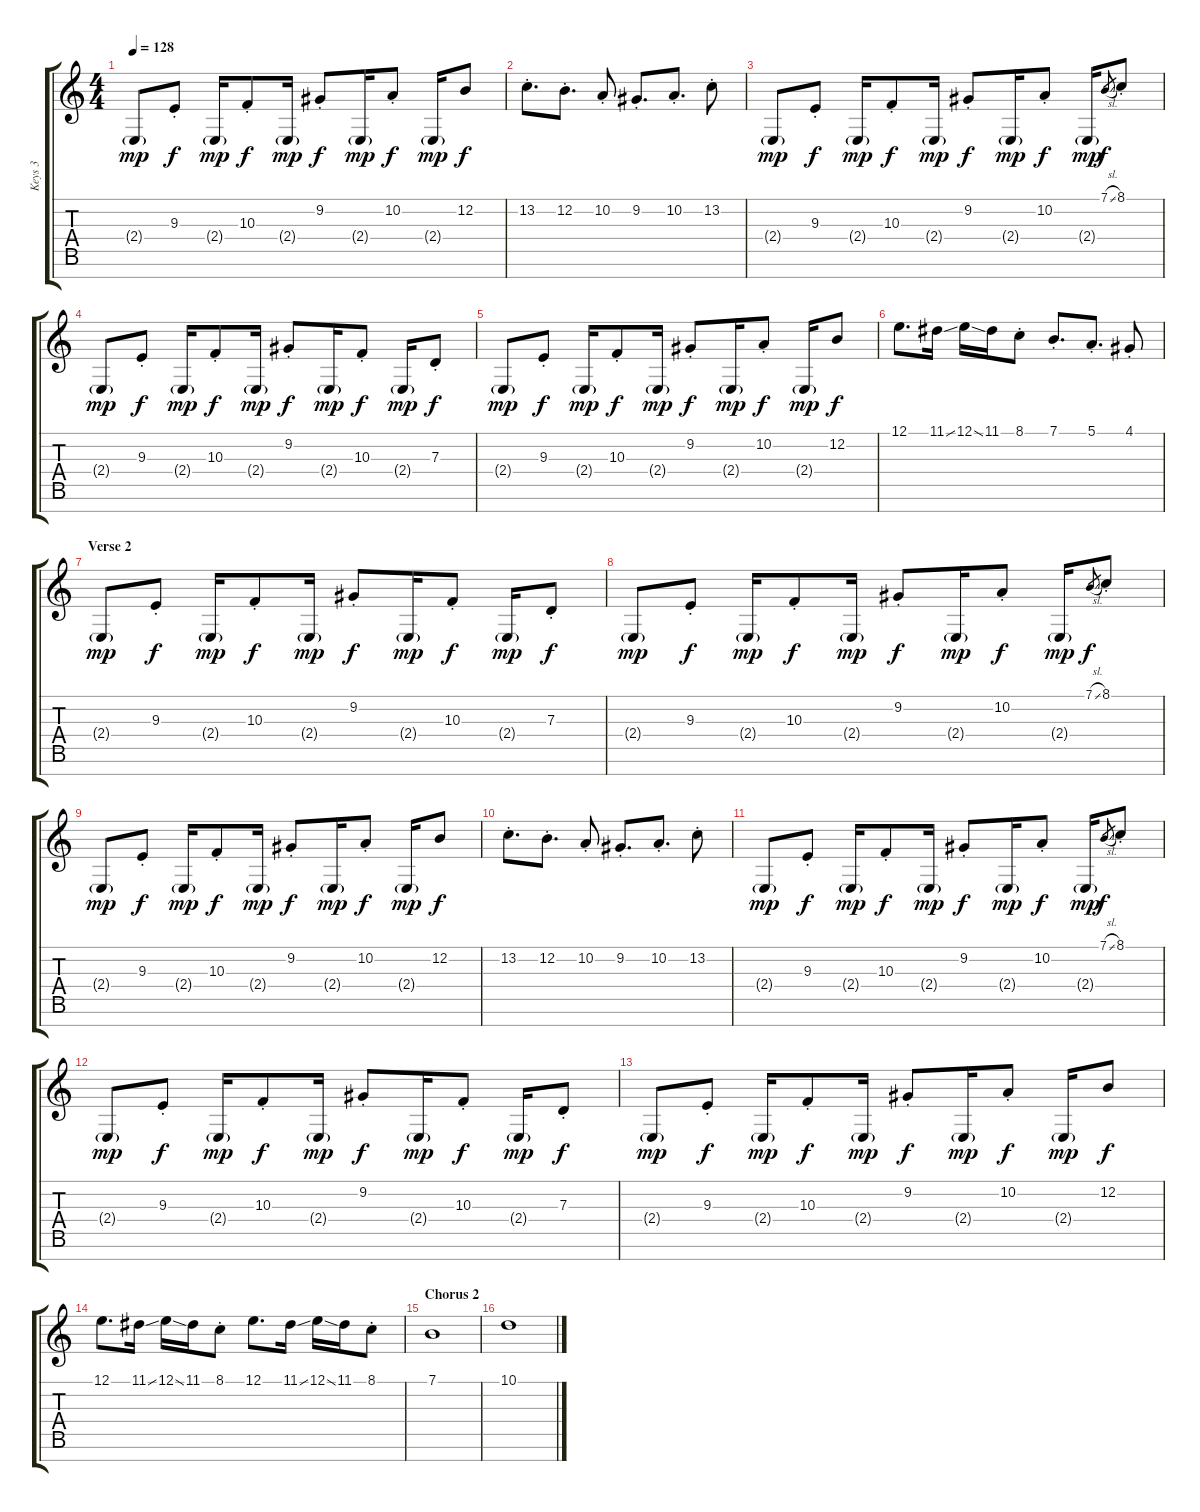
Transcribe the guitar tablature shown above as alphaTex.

\track ("Keys 3" "Keys 3") {instrument stringensemble2}
\staff {score tabs}
\tuning (E4 B3 G3 D3 A2 E2 B1) {hide}
\ts (4 4)
\tempo 128
\clef g2
\ks c
2.4{g}.8{dy mp} 9.3{st}.8{dy f} 2.4{g}.16{dy mp} 10.3{st}.8{dy f} 2.4{g}.16{dy mp} 9.2{st}.8{dy f} 2.4{g}.16{dy mp} 10.2{st}.8{dy f} 2.4{g}.16{dy mp} 12.2.8{dy f} |
13.2{st}.8{d} 12.2{st}.8{d} 10.2{st}.8 9.2{st}.8{d} 10.2{st}.8{d} 13.2{st}.8 |
2.4{g}.8{dy mp} 9.3{st}.8{dy f} 2.4{g}.16{dy mp} 10.3{st}.8{dy f} 2.4{g}.16{dy mp} 9.2{st}.8{dy f} 2.4{g}.16{dy mp} 10.2{st}.8{dy f} 2.4{g}.16{dy mp} 7.1{sl}.8{gr dy f} 8.1{st}.8 |
2.4{g}.8{dy mp} 9.3{st}.8{dy f} 2.4{g}.16{dy mp} 10.3{st}.8{dy f} 2.4{g}.16{dy mp} 9.2{st}.8{dy f} 2.4{g}.16{dy mp} 10.3{st}.8{dy f} 2.4{g}.16{dy mp} 7.3{st}.8{dy f} |
2.4{g}.8{dy mp} 9.3{st}.8{dy f} 2.4{g}.16{dy mp} 10.3{st}.8{dy f} 2.4{g}.16{dy mp} 9.2{st}.8{dy f} 2.4{g}.16{dy mp} 10.2{st}.8{dy f} 2.4{g}.16{dy mp} 12.2.8{dy f} |
12.1.8{d} 11.1{ss}.16 12.1{ss}.16 11.1.16 8.1{st}.8 7.1{st}.8{d} 5.1{st}.8{d} 4.1{st}.8 |
\section ("" "Verse 2")
2.4{g}.8{dy mp} 9.3{st}.8{dy f} 2.4{g}.16{dy mp} 10.3{st}.8{dy f} 2.4{g}.16{dy mp} 9.2{st}.8{dy f} 2.4{g}.16{dy mp} 10.3{st}.8{dy f} 2.4{g}.16{dy mp} 7.3{st}.8{dy f} |
2.4{g}.8{dy mp} 9.3{st}.8{dy f} 2.4{g}.16{dy mp} 10.3{st}.8{dy f} 2.4{g}.16{dy mp} 9.2{st}.8{dy f} 2.4{g}.16{dy mp} 10.2{st}.8{dy f} 2.4{g}.16{dy mp} 7.1{sl}.8{gr dy f} 8.1{st}.8 |
2.4{g}.8{dy mp} 9.3{st}.8{dy f} 2.4{g}.16{dy mp} 10.3{st}.8{dy f} 2.4{g}.16{dy mp} 9.2{st}.8{dy f} 2.4{g}.16{dy mp} 10.2{st}.8{dy f} 2.4{g}.16{dy mp} 12.2.8{dy f} |
13.2{st}.8{d} 12.2{st}.8{d} 10.2{st}.8 9.2{st}.8{d} 10.2{st}.8{d} 13.2{st}.8 |
2.4{g}.8{dy mp} 9.3{st}.8{dy f} 2.4{g}.16{dy mp} 10.3{st}.8{dy f} 2.4{g}.16{dy mp} 9.2{st}.8{dy f} 2.4{g}.16{dy mp} 10.2{st}.8{dy f} 2.4{g}.16{dy mp} 7.1{sl}.8{gr dy f} 8.1{st}.8 |
2.4{g}.8{dy mp} 9.3{st}.8{dy f} 2.4{g}.16{dy mp} 10.3{st}.8{dy f} 2.4{g}.16{dy mp} 9.2{st}.8{dy f} 2.4{g}.16{dy mp} 10.3{st}.8{dy f} 2.4{g}.16{dy mp} 7.3{st}.8{dy f} |
2.4{g}.8{dy mp} 9.3{st}.8{dy f} 2.4{g}.16{dy mp} 10.3{st}.8{dy f} 2.4{g}.16{dy mp} 9.2{st}.8{dy f} 2.4{g}.16{dy mp} 10.2{st}.8{dy f} 2.4{g}.16{dy mp} 12.2.8{dy f} |
12.1.8{d} 11.1{ss}.16 12.1{ss}.16 11.1.16 8.1{st}.8 12.1.8{d} 11.1{ss}.16 12.1{ss}.16 11.1.16 8.1{st}.8 |
\section ("" "Chorus 2")
7.1.1 |
10.1.1
